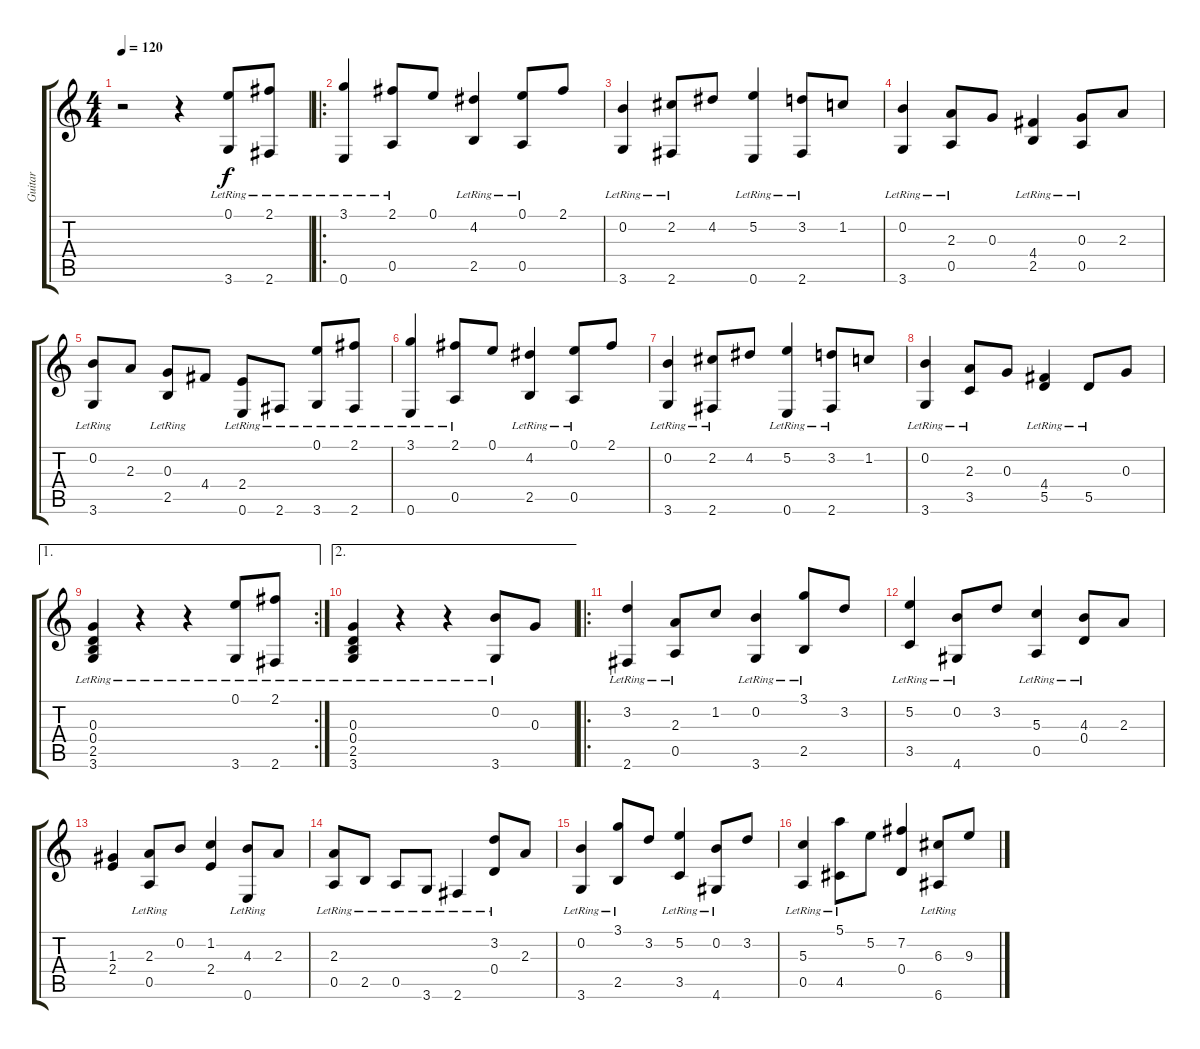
\track ("Guitar" "Guitar") {instrument acousticguitarnylon}
\staff {score tabs}
\tuning (E4 B3 G3 D3 A2 E2) {hide}
\ts (4 4)
\tempo 120
\clef g2
\ks c
r.2{dy f instrument acousticguitarnylon} r.4 (0.1 3.6{lr}).8 (2.1 2.6{lr}).8 |
\ro
(3.1 0.6{lr}).4 (2.1 0.5{lr}).8 0.1.8 (4.2 2.5{lr}).4 (0.1 0.5{lr}).8 2.1.8 |
(0.2 3.6{lr}).4 (2.2 2.6{lr}).8 4.2.8 (5.2 0.6{lr}).4 (3.2 2.6{lr}).8 1.2.8 |
(0.2 3.6{lr}).4 (2.3 0.5{lr}).8 0.3.8 (4.4 2.5{lr}).4 (0.3 0.5{lr}).8 2.3.8 |
(0.2 3.6{lr}).8 2.3.8 (0.3 2.5{lr}).8 4.4.8 (2.4 0.6{lr}).8 2.6{lr}.8 (0.1 3.6{lr}).8 (2.1 2.6{lr}).8 |
(3.1 0.6{lr}).4 (2.1 0.5{lr}).8 0.1.8 (4.2 2.5{lr}).4 (0.1 0.5{lr}).8 2.1.8 |
(0.2 3.6{lr}).4 (2.2 2.6{lr}).8 4.2.8 (5.2 0.6{lr}).4 (3.2 2.6{lr}).8 1.2.8 |
(0.2 3.6{lr}).4 (2.3 3.5{lr}).8 0.3.8 (4.4 5.5{lr}).4 5.5{lr}.8 0.3.8 |
\ae 1
\rc 2
(0.3 0.4 2.5{lr} 3.6{lr}).4 r.4 r.4 (0.1 3.6{lr}).8 (2.1 2.6{lr}).8 |
\ae 2
(0.3 0.4 2.5{lr} 3.6{lr}).4 r.4 r.4 (0.2 3.6{lr}).8 0.3.8 |
\ro
(3.2 2.6{lr}).4 (2.3 0.5{lr}).8 1.2.8 (0.2 3.6{lr}).4 (3.1 2.5{lr}).8 3.2.8 |
(5.2 3.5{lr}).4 (0.2 4.6{lr}).8 3.2.8 (5.3 0.5{lr}).4 (4.3 0.4{lr}).8 2.3.8 |
(1.3 2.4).4 (2.3 0.5{lr}).8 0.2.8 (1.2 2.4).4 (4.3 0.6{lr}).8 2.3.8 |
(2.3 0.5{lr}).8 2.5{lr}.8 0.5{lr}.8 3.6{lr}.8 2.6{lr}.4 (3.2 0.4{lr}).8 2.3.8 |
(0.2 3.6{lr}).4 (3.1 2.5{lr}).8 3.2.8 (5.2 3.5{lr}).4 (0.2 4.6{lr}).8 3.2.8 |
(5.3 0.5{lr}).4 (5.1 4.5{lr}).8 5.2.8 (7.2 0.4).4 (6.3 6.6{lr}).8 9.3.8
